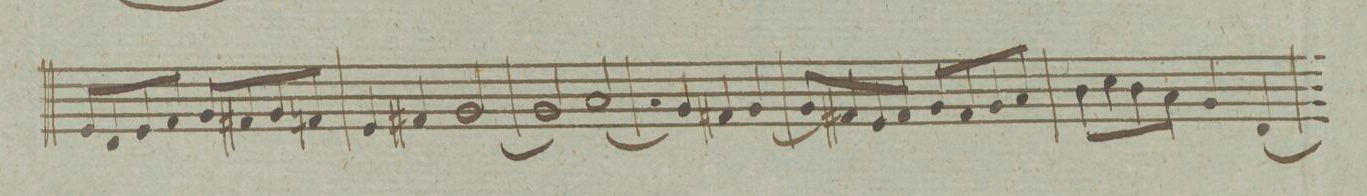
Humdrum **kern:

**kern	**dynam
*I"Clarinetto ſecondo in C. et B.	*
*clefG2	*
*k[]	*
*met(c)	*
*M4/4	*
8e/L	.
8d/	.
8e/	.
8f/J	.
8g/L	.
8f#X/	.
8g/	.
8fn/J	.
=49	=49
4e/	.
4f#X/	.
[<2g/	.
=50	=50
2g/]	.
(<2a/	.
=51	=51
4a/	.
4g/)	.
4f#X/	.
[<4g/	.
=52	=52
8g/L]	.
8f#X/	.
8e/	.
8f#/J	.
8g/L	.
8f#/	.
8g/	.
8a/J	.
=53	=53
8b\L	.
8cc\	.
8b\	.
8a\J	.
4g/	.
[<4d/	.
=54	=54
*-	*-
